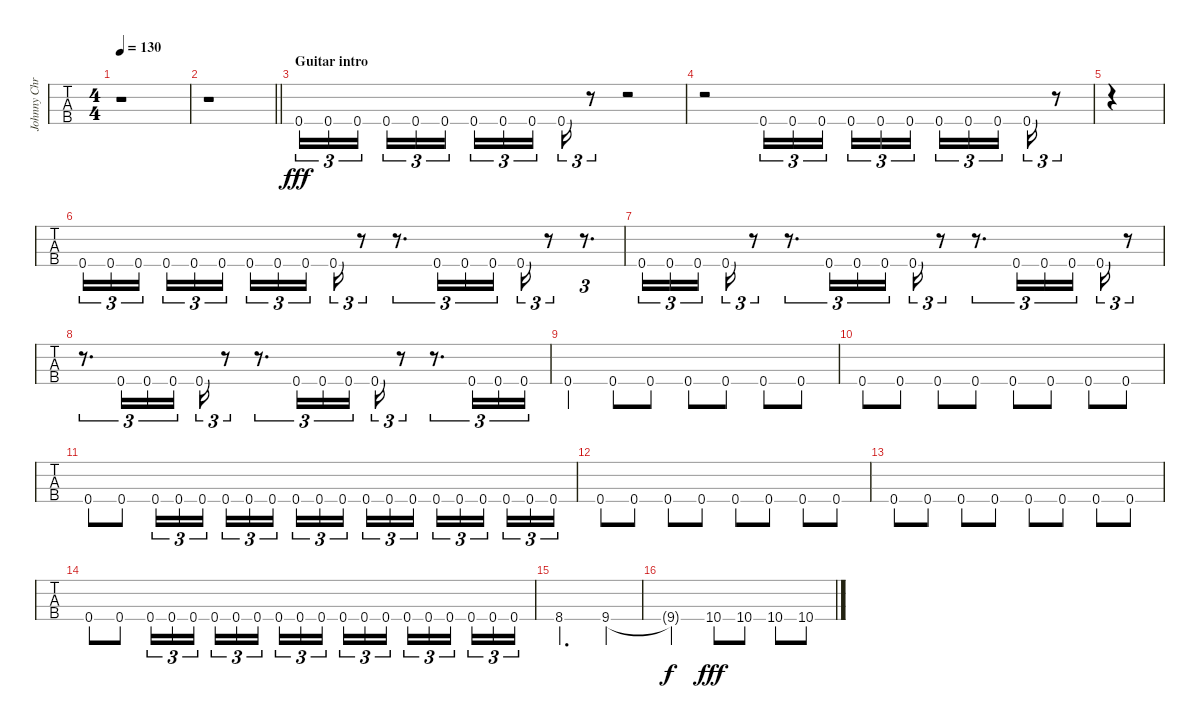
\track ("Johnny Christ" "Johnny Chr") {instrument electricbasspick}
\staff {tabs}
\tuning (G2 D2 A1 D1) {hide}
\ts (4 4)
\tempo 130
\clef f4
\ks c
r.1{dy fff} |
\barLineRight lightlight
r.1 |
\section ("" "Guitar intro")
0.4.16{tu (3 2)} 0.4.16{tu (3 2)} 0.4.16{tu (3 2) beam splitsecondary} 0.4.16{tu (3 2)} 0.4.16{tu (3 2)} 0.4.16{tu (3 2)} 0.4.16{tu (3 2)} 0.4.16{tu (3 2)} 0.4.16{tu (3 2) beam splitsecondary} 0.4.16{tu (3 2)} r.8{tu (3 2)} r.2 |
r.2 0.4.16{tu (3 2)} 0.4.16{tu (3 2)} 0.4.16{tu (3 2) beam splitsecondary} 0.4.16{tu (3 2)} 0.4.16{tu (3 2)} 0.4.16{tu (3 2)} 0.4.16{tu (3 2)} 0.4.16{tu (3 2)} 0.4.16{tu (3 2) beam splitsecondary} 0.4.16{tu (3 2)} r.8{tu (3 2)} |
|
0.4.16{tu (3 2)} 0.4.16{tu (3 2)} 0.4.16{tu (3 2) beam splitsecondary} 0.4.16{tu (3 2)} 0.4.16{tu (3 2)} 0.4.16{tu (3 2)} 0.4.16{tu (3 2)} 0.4.16{tu (3 2)} 0.4.16{tu (3 2) beam splitsecondary} 0.4.16{tu (3 2)} r.8{tu (3 2)} r.8{d tu (3 2)} 0.4.16{tu (3 2)} 0.4.16{tu (3 2)} 0.4.16{tu (3 2)} 0.4.16{tu (3 2)} r.8{tu (3 2)} r.8{d tu (3 2)} |
0.4.16{tu (3 2)} 0.4.16{tu (3 2)} 0.4.16{tu (3 2) beam splitsecondary} 0.4.16{tu (3 2)} r.8{tu (3 2)} r.8{d tu (3 2)} 0.4.16{tu (3 2)} 0.4.16{tu (3 2)} 0.4.16{tu (3 2)} 0.4.16{tu (3 2)} r.8{tu (3 2)} r.8{d tu (3 2)} 0.4.16{tu (3 2)} 0.4.16{tu (3 2)} 0.4.16{tu (3 2) beam splitsecondary} 0.4.16{tu (3 2)} r.8{tu (3 2)} |
r.8{d tu (3 2)} 0.4.16{tu (3 2)} 0.4.16{tu (3 2)} 0.4.16{tu (3 2)} 0.4.16{tu (3 2)} r.8{tu (3 2)} r.8{d tu (3 2)} 0.4.16{tu (3 2)} 0.4.16{tu (3 2)} 0.4.16{tu (3 2) beam splitsecondary} 0.4.16{tu (3 2)} r.8{tu (3 2)} r.8{d tu (3 2)} 0.4.16{tu (3 2)} 0.4.16{tu (3 2)} 0.4.16{tu (3 2)} |
0.4.4 0.4.8 0.4.8 0.4.8 0.4.8 0.4.8 0.4.8 |
0.4.8 0.4.8 0.4.8 0.4.8 0.4.8 0.4.8 0.4.8 0.4.8 |
0.4.8 0.4.8 0.4.16{tu (3 2)} 0.4.16{tu (3 2)} 0.4.16{tu (3 2) beam splitsecondary} 0.4.16{tu (3 2)} 0.4.16{tu (3 2)} 0.4.16{tu (3 2)} 0.4.16{tu (3 2)} 0.4.16{tu (3 2)} 0.4.16{tu (3 2) beam splitsecondary} 0.4.16{tu (3 2)} 0.4.16{tu (3 2)} 0.4.16{tu (3 2)} 0.4.16{tu (3 2)} 0.4.16{tu (3 2)} 0.4.16{tu (3 2) beam splitsecondary} 0.4.16{tu (3 2)} 0.4.16{tu (3 2)} 0.4.16{tu (3 2)} |
0.4.8 0.4.8 0.4.8 0.4.8 0.4.8 0.4.8 0.4.8 0.4.8 |
0.4.8 0.4.8 0.4.8 0.4.8 0.4.8 0.4.8 0.4.8 0.4.8 |
0.4.8 0.4.8 0.4.16{tu (3 2)} 0.4.16{tu (3 2)} 0.4.16{tu (3 2) beam splitsecondary} 0.4.16{tu (3 2)} 0.4.16{tu (3 2)} 0.4.16{tu (3 2)} 0.4.16{tu (3 2)} 0.4.16{tu (3 2)} 0.4.16{tu (3 2) beam splitsecondary} 0.4.16{tu (3 2)} 0.4.16{tu (3 2)} 0.4.16{tu (3 2)} 0.4.16{tu (3 2)} 0.4.16{tu (3 2)} 0.4.16{tu (3 2) beam splitsecondary} 0.4.16{tu (3 2)} 0.4.16{tu (3 2)} 0.4.16{tu (3 2)} |
8.4.2{d} 9.4.4 |
9.4{t}.2{dy f} 10.4.8{dy fff} 10.4.8 10.4.8 10.4.8
